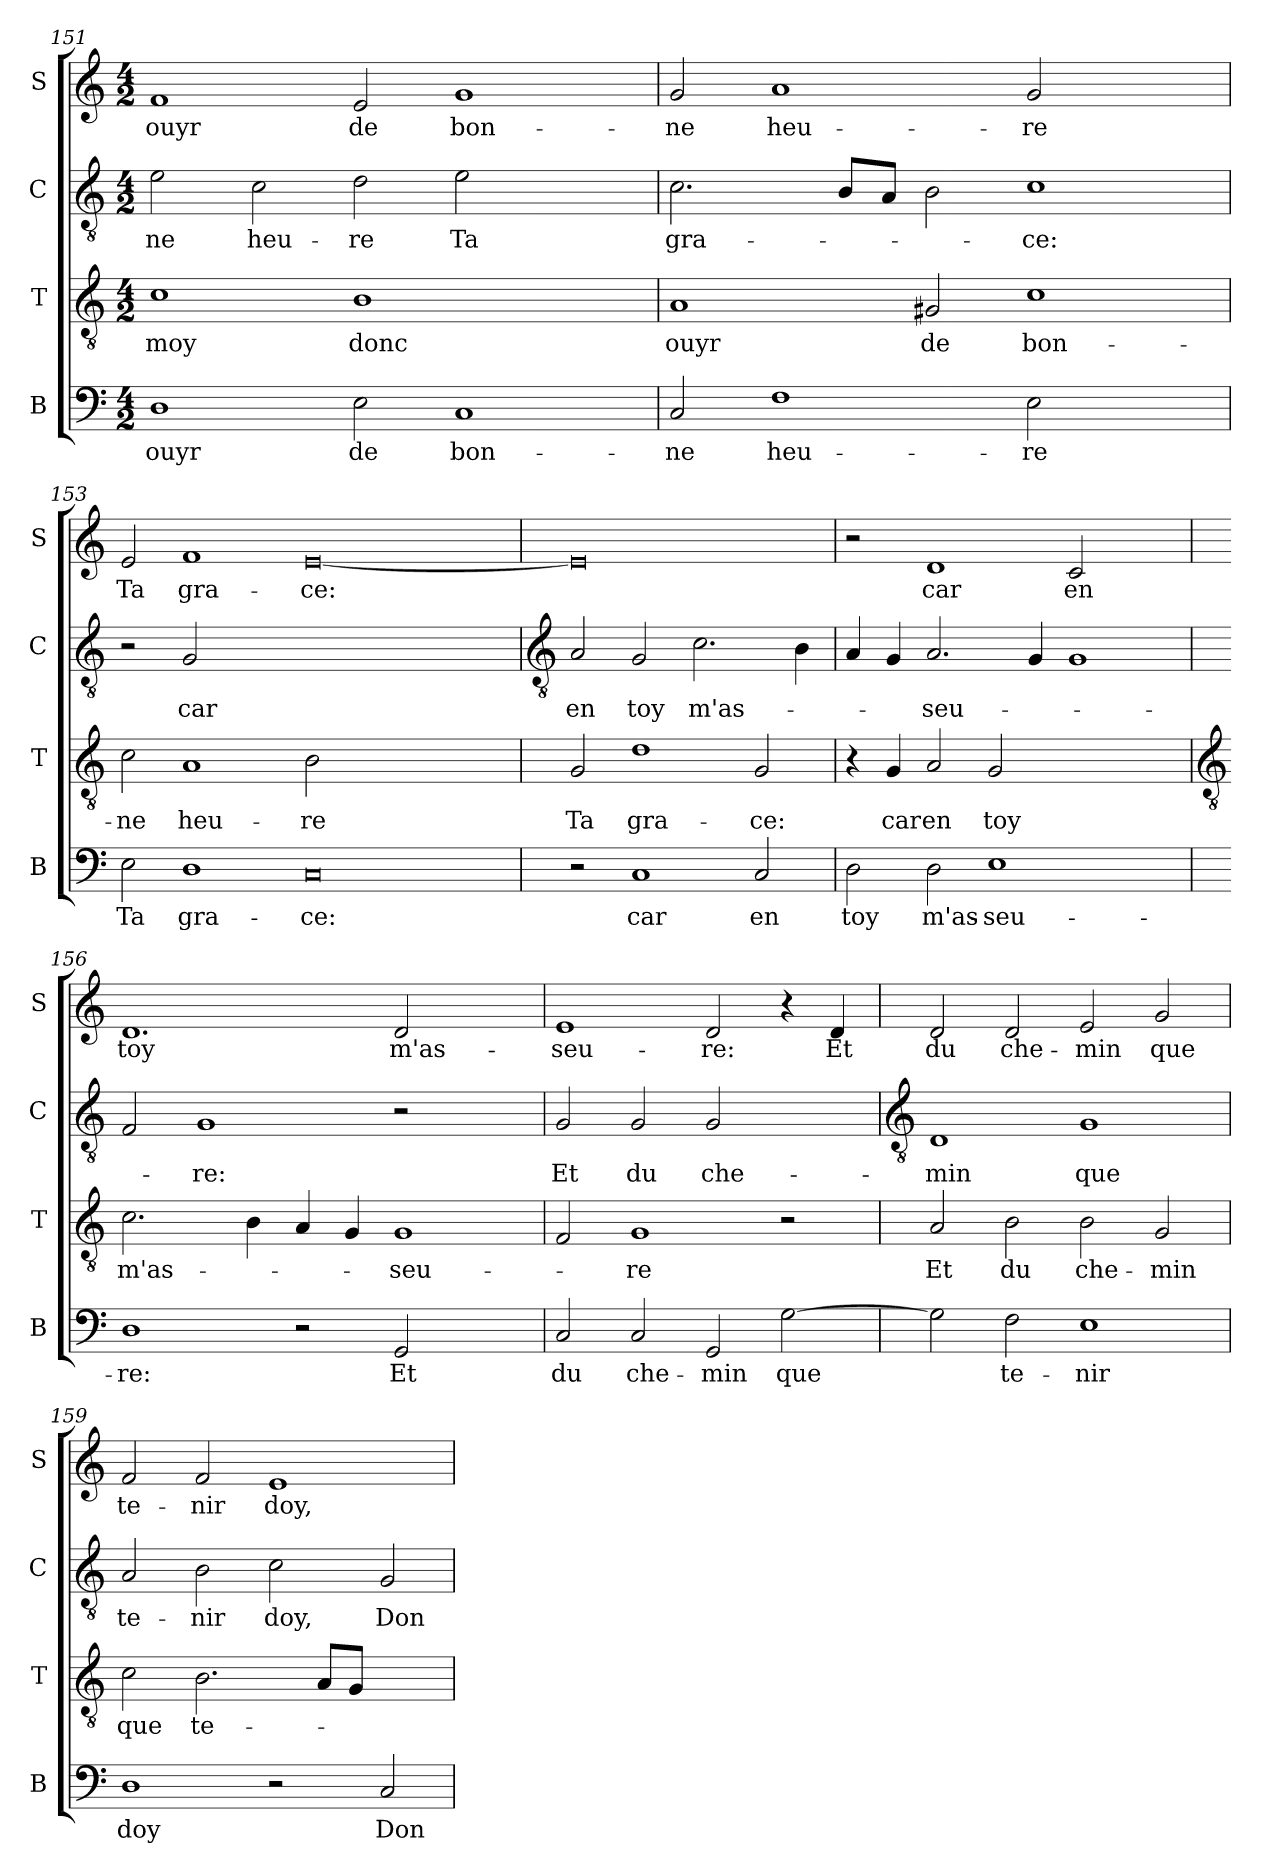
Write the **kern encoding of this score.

**kern	**text	**kern	**text	**kern	**text	**kern	**text
*part4	*part4	*part3	*part3	*part2	*part2	*part1	*part1
*staff4	*staff4	*staff3	*staff3	*staff2	*staff2	*staff1	*staff1
*I"B	*	*I"T	*	*I"C	*	*I"S	*
*I'B	*	*I'T	*	*I'C	*	*I'S	*
*clefF4	*	*clefGv2	*	*clefGv2	*	*clefG2	*
*k[]	*	*k[]	*	*k[]	*	*k[]	*
*C:	*	*C:	*	*C:	*	*C:	*
*M4/2	*	*M4/2	*	*M4/2	*	*M4/2	*
=151	=151	=151	=151	=151	=151	=151	=151
!	!LO:LY:b	!	!LO:LY:b	!	!LO:LY:b	!	!LO:LY:b
1D	ouyr	1c	moy	2e	-ne	1f	ouyr
!	!	!	!	!	!LO:LY:b	!	!
.	.	.	.	2c	heu-	.	.
!	!LO:LY:b	!	!LO:LY:b	!	!LO:LY:b	!	!LO:LY:b
2E	de	1B	donc	2d	-re	2e	de
!	!LO:LY:b	!	!	!	!LO:LY:b	!	!LO:LY:b
1C	bon-	.	.	2e	Ta	1g	bon-
.	.	2ryy	.	2ryy	.	.	.
=152	=152	=152	=152	=152	=152	=152	=152
!	!LO:LY:b	!	!LO:LY:b	!	!LO:LY:b	!	!LO:LY:b
2C	-ne	1A	ouyr	2.c	gra-	2g	-ne
!	!LO:LY:b	!	!	!	!	!	!LO:LY:b
1F	heu-	.	.	.	.	1a	heu-
.	.	.	.	8BL	.	.	.
.	.	.	.	8AJ	.	.	.
!	!	!	!LO:LY:b	!	!	!	!
.	.	2G#X	de	2B	.	.	.
!	!LO:LY:b	!	!LO:LY:b	!	!LO:LY:b	!	!LO:LY:b
2E	-re	1c	bon-	1c	-ce:	2g	-re
2ryy	.	.	.	.	.	2ryy	.
=153	=153	=153	=153	=153	=153	=153	=153
!	!LO:LY:b	!	!LO:LY:b	!	!	!	!LO:LY:b
2E	Ta	2c	-ne	2r	.	2e	Ta
!	!LO:LY:b	!	!LO:LY:b	!	!LO:LY:b	!	!LO:LY:b
1D	gra-	1A	heu-	2G	car	1f	gra-
.	.	.	.	0ryy	.	.	.
!	!LO:LY:b	!	!LO:LY:b	!	!	!	!LO:LY:b
0C	-ce:	2B	-re	.	.	[0e	-ce:
.	.	1.ryy	.	.	.	.	.
.	.	.	.	2ryy	.	.	.
!!LO:LB:g=z
=154	=154	=154	=154	=154	=154	=154	=154
*	*	*	*	*clefGv2	*	*	*
!	!	!	!LO:LY:b	!	!LO:LY:b	!	!
2r	.	2G	Ta	2A	en	0e]	.
!	!LO:LY:b	!	!LO:LY:b	!	!LO:LY:b	!	!
1C	car	1d	gra-	2G	toy	.	.
!	!	!	!	!	!LO:LY:b	!	!
.	.	.	.	2.c	m'as-	.	.
!	!LO:LY:b	!	!LO:LY:b	!	!	!	!
2C	en	2G	-ce:	.	.	.	.
.	.	.	.	4B	.	.	.
=155	=155	=155	=155	=155	=155	=155	=155
!	!LO:LY:b	!	!	!	!	!	!
2D	toy	4r	.	4A	.	2r	.
!	!	!	!LO:LY:b	!	!	!	!
.	.	4G	car	4G	.	.	.
!	!LO:LY:b	!	!LO:LY:b	!	!LO:LY:b	!	!LO:LY:b
2D	m'as-	2A	en	2.A	-seu-	1d	car
!	!LO:LY:b	!	!LO:LY:b	!	!	!	!
1E	-seu-	2G	toy	.	.	.	.
.	.	.	.	4G	.	.	.
!	!	!	!	!	!	!	!LO:LY:b
.	.	1ryy	.	1G	.	2c	en
2ryy	.	.	.	.	.	2ryy	.
!!LO:LB:g=z
=156	=156	=156	=156	=156	=156	=156	=156
*	*	*clefGv2	*	*	*	*	*
!	!LO:LY:b	!	!LO:LY:b	!	!	!	!LO:LY:b
1D	-re:	2.c	m'as-	2F	.	1.d	toy
!	!	!	!	!	!LO:LY:b	!	!
.	.	.	.	1G	-re:	.	.
.	.	4B	.	.	.	.	.
2r	.	4A	.	.	.	.	.
.	.	4G	.	.	.	.	.
!	!LO:LY:b	!	!LO:LY:b	!	!	!	!LO:LY:b
2GG	Et	1G	-seu-	2r	.	2d	m'as-
2ryy	.	.	.	2ryy	.	2ryy	.
=157	=157	=157	=157	=157	=157	=157	=157
!	!LO:LY:b	!	!	!	!LO:LY:b	!	!LO:LY:b
2C	du	2F	.	2G	Et	1e	-seu-
!	!LO:LY:b	!	!LO:LY:b	!	!LO:LY:b	!	!
2C	che-	1G	-re	2G	du	.	.
!	!LO:LY:b	!	!	!	!LO:LY:b	!	!LO:LY:b
2GG	-min	.	.	2G	che-	2d	-re:
!	!LO:LY:b	!	!	!	!	!	!
[2G	que	2r	.	2ryy	.	4r	.
!	!	!	!	!	!	!	!LO:LY:b
.	.	.	.	.	.	4d	Et
!!LO:LB:g=z
=158	=158	=158	=158	=158	=158	=158	=158
*	*	*	*	*clefGv2	*	*	*
!	!	!	!LO:LY:b	!	!LO:LY:b	!	!LO:LY:b
2G]	.	2A	Et	1D	-min	2d	du
!	!LO:LY:b	!	!LO:LY:b	!	!	!	!LO:LY:b
2F	te-	2B	du	.	.	2d	che-
!	!LO:LY:b	!	!LO:LY:b	!	!LO:LY:b	!	!LO:LY:b
1E	-nir	2B	che-	1G	que	2e	-min
!	!	!	!LO:LY:b	!	!	!	!LO:LY:b
.	.	2G	-min	.	.	2g	que
=159	=159	=159	=159	=159	=159	=159	=159
!	!LO:LY:b	!	!LO:LY:b	!	!LO:LY:b	!	!LO:LY:b
1D	doy	2c	que	2A	te-	2f	te-
!	!	!	!LO:LY:b	!	!LO:LY:b	!	!LO:LY:b
.	.	2.B	te-	2B	-nir	2f	-nir
!	!	!	!	!	!LO:LY:b	!	!LO:LY:b
2r	.	.	.	2c	doy,	1e	doy,
.	.	8AL	.	.	.	.	.
.	.	8GJ	.	.	.	.	.
!	!LO:LY:b	!	!	!	!LO:LY:b	!	!
2C	Don-	2ryy	.	2G	Don-	.	.
=	=	=	=	=	=	=	=
*-	*-	*-	*-	*-	*-	*-	*-
